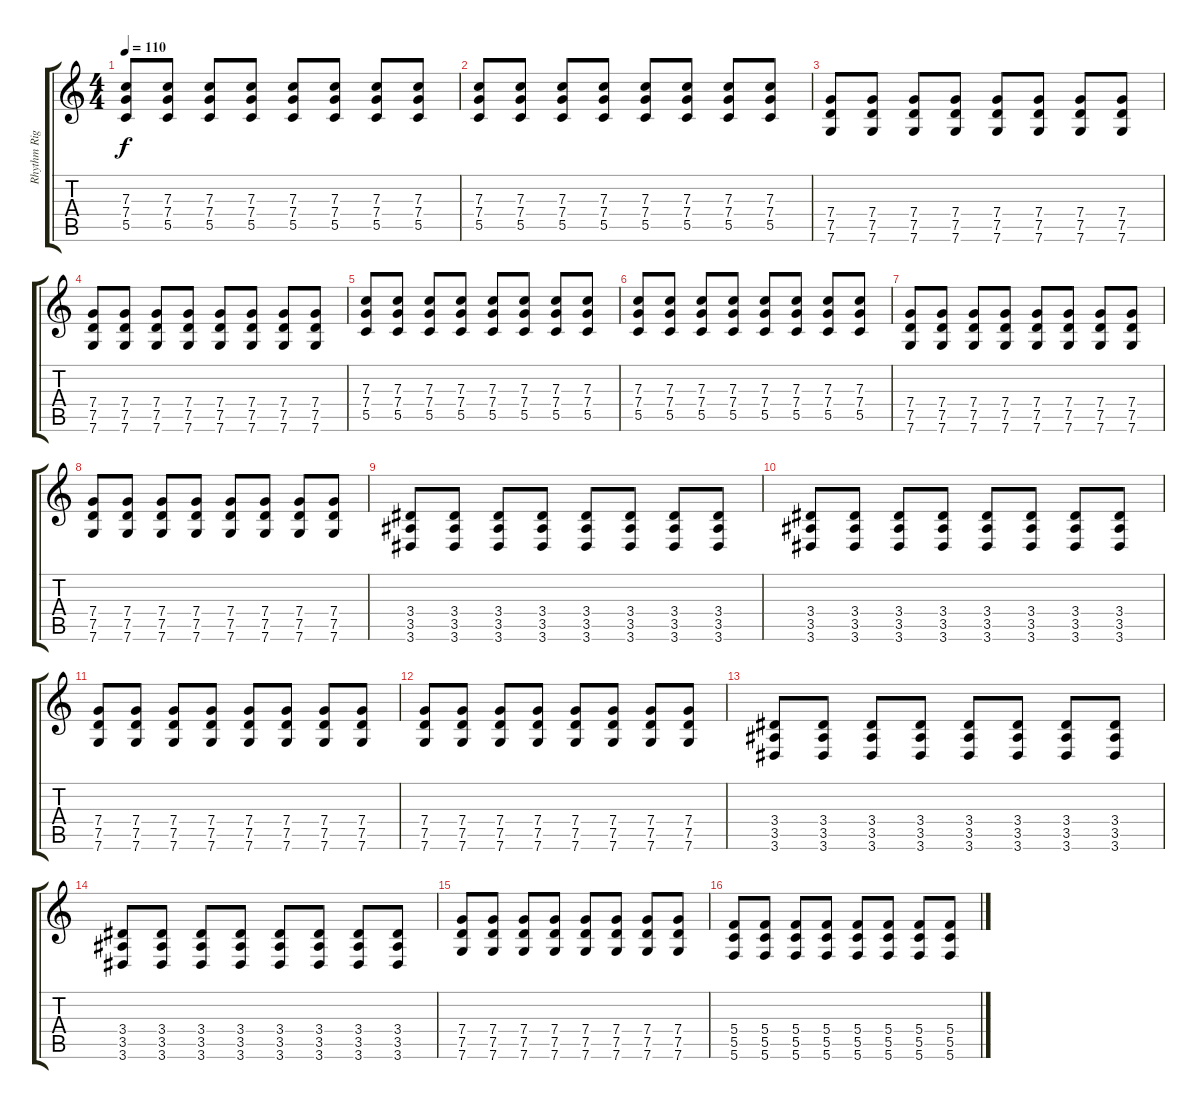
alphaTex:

\track ("Rhythm Right" "Rhythm Rig") {instrument distortionguitar}
\staff {score tabs}
\tuning (D4 A3 F3 C3 G2 C2) {hide}
\ts (4 4)
\tempo 110
\clef g2
\ks c
(7.3 7.4 5.5).8{dy f} (7.3 7.4 5.5).8 (7.3 7.4 5.5).8 (7.3 7.4 5.5).8 (7.3 7.4 5.5).8 (7.3 7.4 5.5).8 (7.3 7.4 5.5).8 (7.3 7.4 5.5).8 |
(7.3 7.4 5.5).8 (7.3 7.4 5.5).8 (7.3 7.4 5.5).8 (7.3 7.4 5.5).8 (7.3 7.4 5.5).8 (7.3 7.4 5.5).8 (7.3 7.4 5.5).8 (7.3 7.4 5.5).8 |
(7.4 7.5 7.6).8 (7.4 7.5 7.6).8 (7.4 7.5 7.6).8 (7.4 7.5 7.6).8 (7.4 7.5 7.6).8 (7.4 7.5 7.6).8 (7.4 7.5 7.6).8 (7.4 7.5 7.6).8 |
(7.4 7.5 7.6).8 (7.4 7.5 7.6).8 (7.4 7.5 7.6).8 (7.4 7.5 7.6).8 (7.4 7.5 7.6).8 (7.4 7.5 7.6).8 (7.4 7.5 7.6).8 (7.4 7.5 7.6).8 |
(7.3 7.4 5.5).8 (7.3 7.4 5.5).8 (7.3 7.4 5.5).8 (7.3 7.4 5.5).8 (7.3 7.4 5.5).8 (7.3 7.4 5.5).8 (7.3 7.4 5.5).8 (7.3 7.4 5.5).8 |
(7.3 7.4 5.5).8 (7.3 7.4 5.5).8 (7.3 7.4 5.5).8 (7.3 7.4 5.5).8 (7.3 7.4 5.5).8 (7.3 7.4 5.5).8 (7.3 7.4 5.5).8 (7.3 7.4 5.5).8 |
(7.4 7.5 7.6).8 (7.4 7.5 7.6).8 (7.4 7.5 7.6).8 (7.4 7.5 7.6).8 (7.4 7.5 7.6).8 (7.4 7.5 7.6).8 (7.4 7.5 7.6).8 (7.4 7.5 7.6).8 |
(7.4 7.5 7.6).8 (7.4 7.5 7.6).8 (7.4 7.5 7.6).8 (7.4 7.5 7.6).8 (7.4 7.5 7.6).8 (7.4 7.5 7.6).8 (7.4 7.5 7.6).8 (7.4 7.5 7.6).8 |
(3.4 3.5 3.6).8 (3.4 3.5 3.6).8 (3.4 3.5 3.6).8 (3.4 3.5 3.6).8 (3.4 3.5 3.6).8 (3.4 3.5 3.6).8 (3.4 3.5 3.6).8 (3.4 3.5 3.6).8 |
(3.4 3.5 3.6).8 (3.4 3.5 3.6).8 (3.4 3.5 3.6).8 (3.4 3.5 3.6).8 (3.4 3.5 3.6).8 (3.4 3.5 3.6).8 (3.4 3.5 3.6).8 (3.4 3.5 3.6).8 |
(7.4 7.5 7.6).8 (7.4 7.5 7.6).8 (7.4 7.5 7.6).8 (7.4 7.5 7.6).8 (7.4 7.5 7.6).8 (7.4 7.5 7.6).8 (7.4 7.5 7.6).8 (7.4 7.5 7.6).8 |
(7.4 7.5 7.6).8 (7.4 7.5 7.6).8 (7.4 7.5 7.6).8 (7.4 7.5 7.6).8 (7.4 7.5 7.6).8 (7.4 7.5 7.6).8 (7.4 7.5 7.6).8 (7.4 7.5 7.6).8 |
(3.4 3.5 3.6).8 (3.4 3.5 3.6).8 (3.4 3.5 3.6).8 (3.4 3.5 3.6).8 (3.4 3.5 3.6).8 (3.4 3.5 3.6).8 (3.4 3.5 3.6).8 (3.4 3.5 3.6).8 |
(3.4 3.5 3.6).8 (3.4 3.5 3.6).8 (3.4 3.5 3.6).8 (3.4 3.5 3.6).8 (3.4 3.5 3.6).8 (3.4 3.5 3.6).8 (3.4 3.5 3.6).8 (3.4 3.5 3.6).8 |
(7.4 7.5 7.6).8 (7.4 7.5 7.6).8 (7.4 7.5 7.6).8 (7.4 7.5 7.6).8 (7.4 7.5 7.6).8 (7.4 7.5 7.6).8 (7.4 7.5 7.6).8 (7.4 7.5 7.6).8 |
(5.4 5.5 5.6).8 (5.4 5.5 5.6).8 (5.4 5.5 5.6).8 (5.4 5.5 5.6).8 (5.4 5.5 5.6).8 (5.4 5.5 5.6).8 (5.4 5.5 5.6).8 (5.4 5.5 5.6).8
